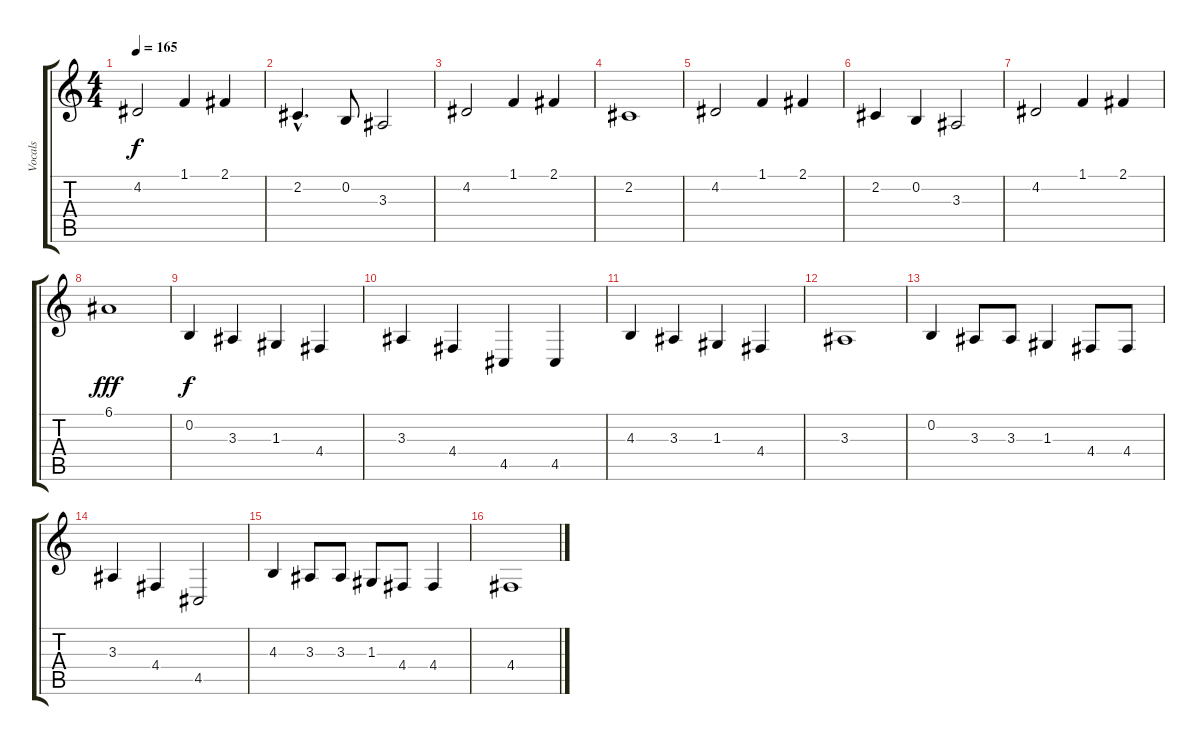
\track ("Vocals" "Vocals") {instrument brightacousticpiano}
\staff {score tabs}
\tuning (E4 B3 G3 D3 A2 E2) {hide}
\ts (4 4)
\tempo 165
\clef g2
\ks c
4.2.2{dy f} 1.1.4 2.1.4 |
2.2{hac}.4{d} 0.2.8 3.3.2 |
4.2.2 1.1.4 2.1.4 |
2.2.1 |
4.2.2 1.1.4 2.1.4 |
2.2.4 0.2.4 3.3.2 |
4.2.2 1.1.4 2.1.4 |
6.1.1{dy fff} |
0.2.4{dy f} 3.3.4 1.3.4 4.4.4 |
3.3.4 4.4.4 4.5.4 4.5.4 |
4.3.4 3.3.4 1.3.4 4.4.4 |
3.3.1 |
0.2.4 3.3.8 3.3.8 1.3.4 4.4.8 4.4.8 |
3.3.4 4.4.4 4.5.2 |
4.3.4 3.3.8 3.3.8 1.3.8 4.4.8 4.4.4 |
4.4.1
